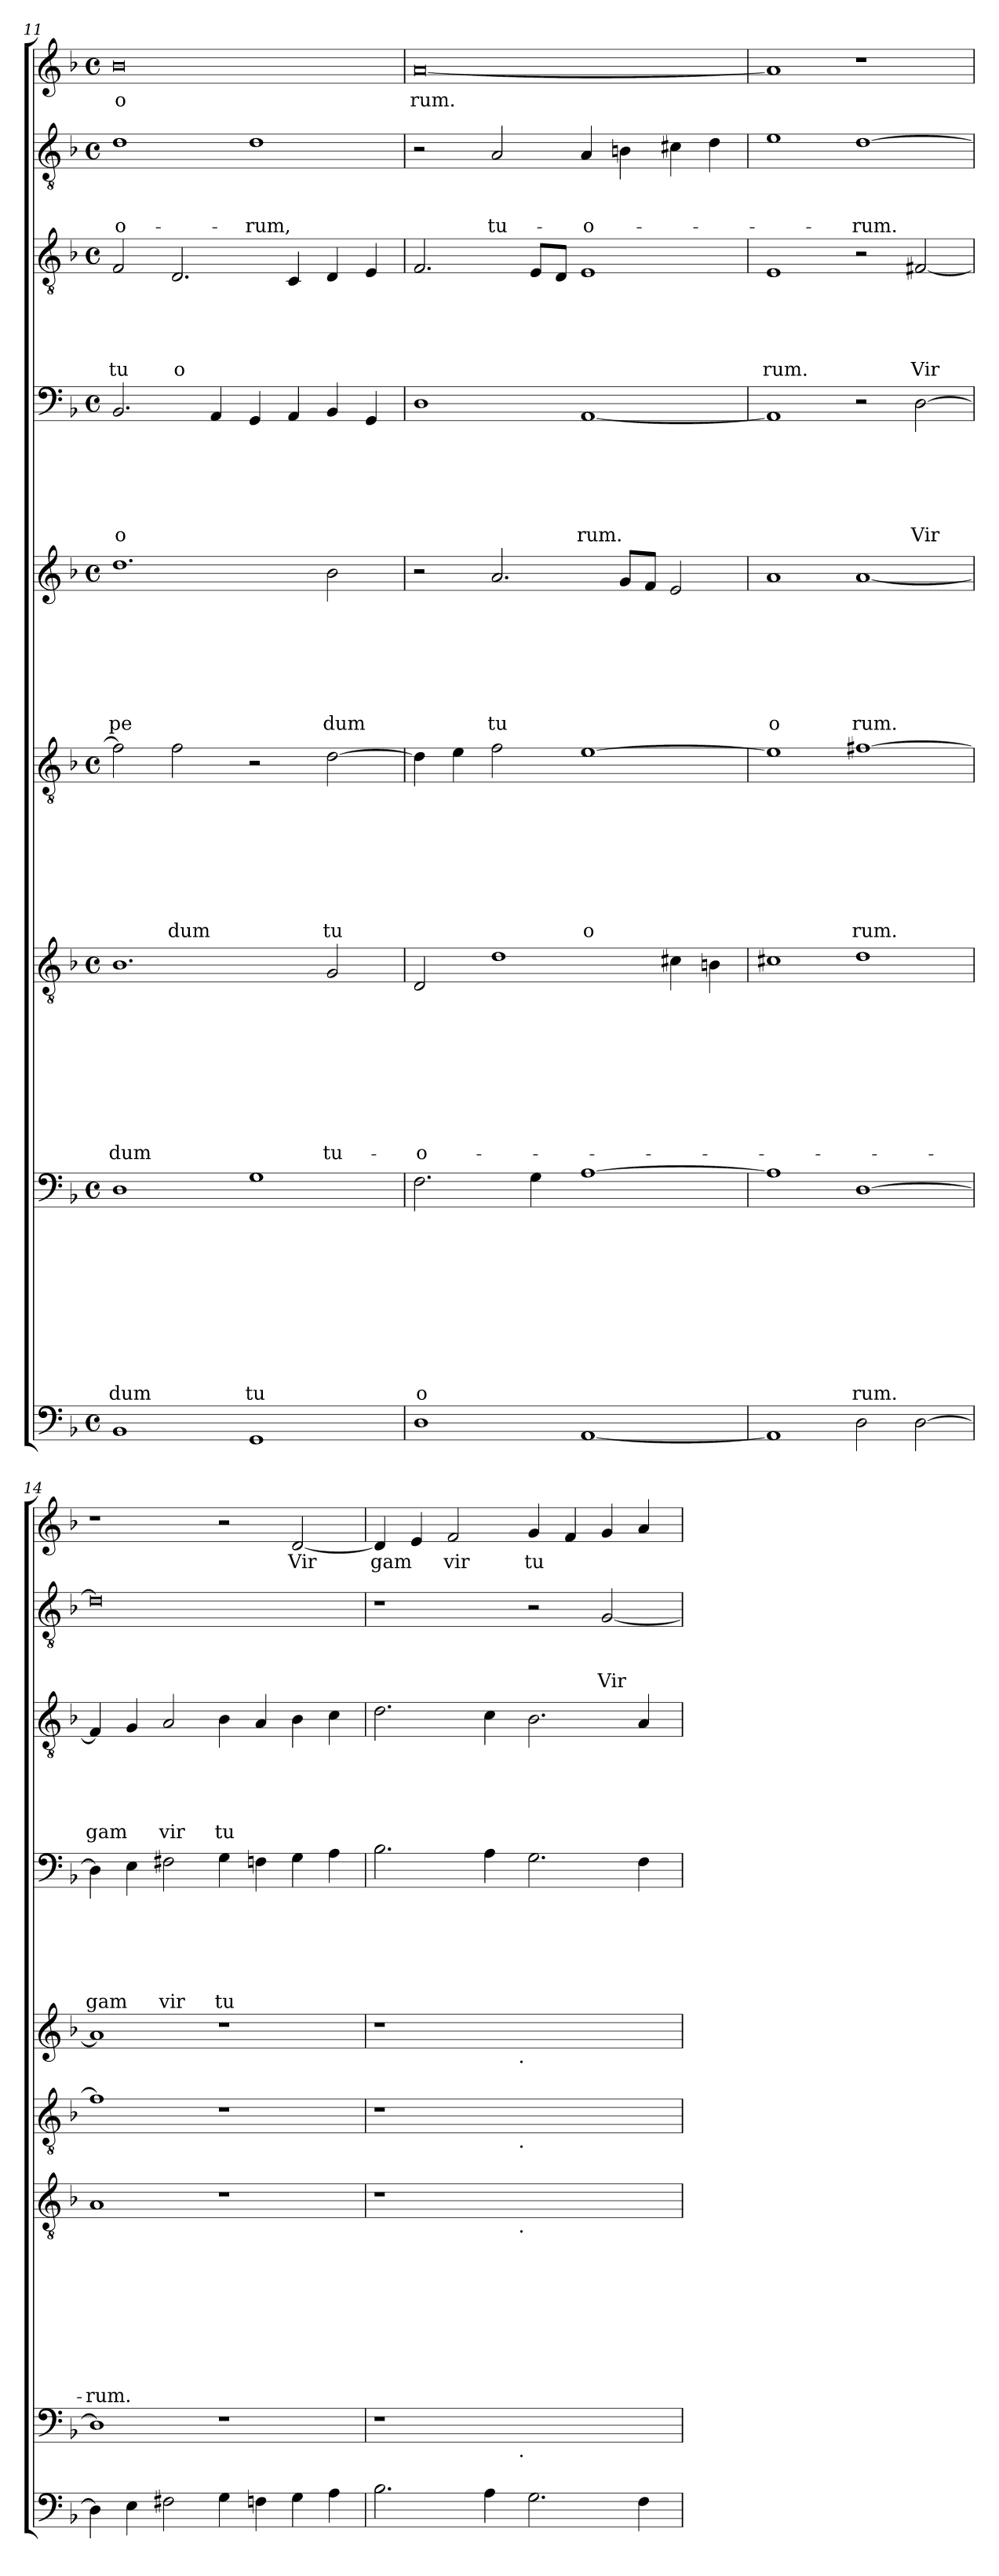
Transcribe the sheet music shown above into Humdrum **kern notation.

**kern	**kern	**text	**text	**text	**text	**text	**text	**text	**text	**text	**text	**kern	**text	**text	**text	**text	**text	**text	**text	**text	**text	**kern	**text	**text	**text	**text	**text	**text	**text	**text	**kern	**text	**text	**text	**text	**text	**text	**text	**kern	**text	**text	**text	**text	**text	**text	**kern	**text	**text	**text	**text	**text	**kern	**text	**text	**text	**kern	**text
*part9	*part8	*part8	*part8	*part8	*part8	*part8	*part8	*part8	*part8	*part8	*part8	*part7	*part7	*part7	*part7	*part7	*part7	*part7	*part7	*part7	*part7	*part6	*part6	*part6	*part6	*part6	*part6	*part6	*part6	*part6	*part5	*part5	*part5	*part5	*part5	*part5	*part5	*part5	*part4	*part4	*part4	*part4	*part4	*part4	*part4	*part3	*part3	*part3	*part3	*part3	*part3	*part2	*part2	*part2	*part2	*part1	*part1
*staff9	*staff8	*staff8	*staff8	*staff8	*staff8	*staff8	*staff8	*staff8	*staff8	*staff8	*staff8	*staff7	*staff7	*staff7	*staff7	*staff7	*staff7	*staff7	*staff7	*staff7	*staff7	*staff6	*staff6	*staff6	*staff6	*staff6	*staff6	*staff6	*staff6	*staff6	*staff5	*staff5	*staff5	*staff5	*staff5	*staff5	*staff5	*staff5	*staff4	*staff4	*staff4	*staff4	*staff4	*staff4	*staff4	*staff3	*staff3	*staff3	*staff3	*staff3	*staff3	*staff2	*staff2	*staff2	*staff2	*staff1	*staff1
!!LO:PB:g=z
*clefF4	*clefF4	*	*	*	*	*	*	*	*	*	*	*clefGv2	*	*	*	*	*	*	*	*	*	*clefGv2	*	*	*	*	*	*	*	*	*clefG2	*	*	*	*	*	*	*	*clefF4	*	*	*	*	*	*	*clefGv2	*	*	*	*	*	*clefGv2	*	*	*	*clefG2	*
*	*ITrd-3c-5	*	*	*	*	*	*	*	*	*	*	*ITrd-3c-5	*	*	*	*	*	*	*	*	*	*ITrd-3c-5	*	*	*	*	*	*	*	*	*ITrd-3c-5	*	*	*	*	*	*	*	*ITrd-3c-5	*	*	*	*	*	*	*ITrd-3c-5	*	*	*	*	*	*ITrd-3c-5	*	*	*	*ITrd-3c-5	*
*k[b-]	*k[b-e-]	*	*	*	*	*	*	*	*	*	*	*k[b-e-]	*	*	*	*	*	*	*	*	*	*k[b-e-]	*	*	*	*	*	*	*	*	*k[b-e-]	*	*	*	*	*	*	*	*k[b-e-]	*	*	*	*	*	*	*k[b-e-]	*	*	*	*	*	*k[b-e-]	*	*	*	*k[b-e-]	*
*F:	*B-:	*	*	*	*	*	*	*	*	*	*	*B-:	*	*	*	*	*	*	*	*	*	*B-:	*	*	*	*	*	*	*	*	*B-:	*	*	*	*	*	*	*	*B-:	*	*	*	*	*	*	*B-:	*	*	*	*	*	*B-:	*	*	*	*B-:	*
*M4/4	*M4/4	*	*	*	*	*	*	*	*	*	*	*M4/4	*	*	*	*	*	*	*	*	*	*M4/4	*	*	*	*	*	*	*	*	*M4/4	*	*	*	*	*	*	*	*M4/4	*	*	*	*	*	*	*M4/4	*	*	*	*	*	*M4/4	*	*	*	*M4/4	*
*met(c)	*met(c)	*	*	*	*	*	*	*	*	*	*	*met(c)	*	*	*	*	*	*	*	*	*	*met(c)	*	*	*	*	*	*	*	*	*met(c)	*	*	*	*	*	*	*	*met(c)	*	*	*	*	*	*	*met(c)	*	*	*	*	*	*met(c)	*	*	*	*met(c)	*
=11	=11	=11	=11	=11	=11	=11	=11	=11	=11	=11	=11	=11	=11	=11	=11	=11	=11	=11	=11	=11	=11	=11	=11	=11	=11	=11	=11	=11	=11	=11	=11	=11	=11	=11	=11	=11	=11	=11	=11	=11	=11	=11	=11	=11	=11	=11	=11	=11	=11	=11	=11	=11	=11	=11	=11	=11	=11
!	!	!	!	!	!	!	!	!	!	!	!LO:LY:b	!	!	!	!	!	!	!	!	!	!LO:LY:b	!	!	!	!	!	!	!	!	!	!	!	!	!	!	!	!	!LO:LY:b	!	!	!	!	!	!	!LO:LY:b	!	!	!	!	!	!LO:LY:b	!	!	!	!LO:LY:b	!	!LO:LY:b
1BB-	1G	.	.	.	.	.	.	.	.	.	dum	1.e-	.	.	.	.	.	.	.	.	-dum	2b-\]	.	.	.	.	.	.	.	.	1.gg	.	.	.	.	.	.	pe	2.E-/	.	.	.	.	.	o	2B-/	.	.	.	.	tu	1g	.	.	-o-	0ee-	o
!	!	!	!	!	!	!	!	!	!	!	!	!	!	!	!	!	!	!	!	!	!	!	!	!	!	!	!	!	!	!LO:LY:b	!	!	!	!	!	!	!	!	!	!	!	!	!	!	!	!	!	!	!	!	!LO:LY:b	!	!	!	!	!	!
.	.	.	.	.	.	.	.	.	.	.	.	.	.	.	.	.	.	.	.	.	.	2b-\	.	.	.	.	.	.	.	dum	.	.	.	.	.	.	.	.	.	.	.	.	.	.	.	2.G/	.	.	.	.	o	.	.	.	.	.	.
.	.	.	.	.	.	.	.	.	.	.	.	.	.	.	.	.	.	.	.	.	.	.	.	.	.	.	.	.	.	.	.	.	.	.	.	.	.	.	4D/	.	.	.	.	.	.	.	.	.	.	.	.	.	.	.	.	.	.
!	!	!	!	!	!	!	!	!	!	!	!LO:LY:b	!	!	!	!	!	!	!	!	!	!	!	!	!	!	!	!	!	!	!	!	!	!	!	!	!	!	!	!	!	!	!	!	!	!	!	!	!	!	!	!	!	!	!	!LO:LY:b	!	!
1GG	1c	.	.	.	.	.	.	.	.	.	tu	.	.	.	.	.	.	.	.	.	.	2r	.	.	.	.	.	.	.	.	.	.	.	.	.	.	.	.	4C/	.	.	.	.	.	.	.	.	.	.	.	.	1g	.	.	-rum,	.	.
.	.	.	.	.	.	.	.	.	.	.	.	.	.	.	.	.	.	.	.	.	.	.	.	.	.	.	.	.	.	.	.	.	.	.	.	.	.	.	4D/	.	.	.	.	.	.	4F/	.	.	.	.	.	.	.	.	.	.	.
!	!	!	!	!	!	!	!	!	!	!	!	!	!	!	!	!	!	!	!	!	!LO:LY:b	!	!	!	!	!	!	!	!	!LO:LY:b	!	!	!	!	!	!	!	!LO:LY:b	!	!	!	!	!	!	!	!	!	!	!	!	!	!	!	!	!	!	!
.	.	.	.	.	.	.	.	.	.	.	.	2c/	.	.	.	.	.	.	.	.	tu-	[>2g\	.	.	.	.	.	.	.	tu	2ee-\	.	.	.	.	.	.	dum	4E-/	.	.	.	.	.	.	4G/	.	.	.	.	.	.	.	.	.	.	.
.	.	.	.	.	.	.	.	.	.	.	.	.	.	.	.	.	.	.	.	.	.	.	.	.	.	.	.	.	.	.	.	.	.	.	.	.	.	.	4C/	.	.	.	.	.	.	4A/	.	.	.	.	.	.	.	.	.	.	.
=12	=12	=12	=12	=12	=12	=12	=12	=12	=12	=12	=12	=12	=12	=12	=12	=12	=12	=12	=12	=12	=12	=12	=12	=12	=12	=12	=12	=12	=12	=12	=12	=12	=12	=12	=12	=12	=12	=12	=12	=12	=12	=12	=12	=12	=12	=12	=12	=12	=12	=12	=12	=12	=12	=12	=12	=12	=12
!	!	!	!	!	!	!	!	!	!	!	!LO:LY:b	!	!	!	!	!	!	!	!	!	!LO:LY:b	!	!	!	!	!	!	!	!	!	!	!	!	!	!	!	!	!	!	!	!	!	!	!	!	!	!	!	!	!	!	!	!	!	!	!	!LO:LY:b
1D	2.B-\	.	.	.	.	.	.	.	.	.	o	2G/	.	.	.	.	.	.	.	.	-o-	4g\]	.	.	.	.	.	.	.	.	2r	.	.	.	.	.	.	.	1G	.	.	.	.	.	.	2.B-/	.	.	.	.	.	2r	.	.	.	[<0dd	rum.
.	.	.	.	.	.	.	.	.	.	.	.	.	.	.	.	.	.	.	.	.	.	4a\	.	.	.	.	.	.	.	.	.	.	.	.	.	.	.	.	.	.	.	.	.	.	.	.	.	.	.	.	.	.	.	.	.	.	.
!	!	!	!	!	!	!	!	!	!	!	!	!	!	!	!	!	!	!	!	!	!	!	!	!	!	!	!	!	!	!	!	!	!	!	!	!	!	!LO:LY:b	!	!	!	!	!	!	!	!	!	!	!	!	!	!	!	!	!LO:LY:b	!	!
.	.	.	.	.	.	.	.	.	.	.	.	1g	.	.	.	.	.	.	.	.	.	2b-\	.	.	.	.	.	.	.	.	2.dd/	.	.	.	.	.	.	tu	.	.	.	.	.	.	.	.	.	.	.	.	.	2d/	.	.	tu-	.	.
.	4c\	.	.	.	.	.	.	.	.	.	.	.	.	.	.	.	.	.	.	.	.	.	.	.	.	.	.	.	.	.	.	.	.	.	.	.	.	.	.	.	.	.	.	.	.	8A/L	.	.	.	.	.	.	.	.	.	.	.
.	.	.	.	.	.	.	.	.	.	.	.	.	.	.	.	.	.	.	.	.	.	.	.	.	.	.	.	.	.	.	.	.	.	.	.	.	.	.	.	.	.	.	.	.	.	8G/J	.	.	.	.	.	.	.	.	.	.	.
!	!	!	!	!	!	!	!	!	!	!	!	!	!	!	!	!	!	!	!	!	!	!	!	!	!	!	!	!	!	!LO:LY:b	!	!	!	!	!	!	!	!	!	!	!	!	!	!	!LO:LY:b	!	!	!	!	!	!	!	!	!	!LO:LY:b	!	!
[<1AA<	[>1d	.	.	.	.	.	.	.	.	.	.	.	.	.	.	.	.	.	.	.	.	[>1a	.	.	.	.	.	.	.	o	.	.	.	.	.	.	.	.	[<1D	.	.	.	.	.	rum.	1A	.	.	.	.	.	4d/	.	.	-o-	.	.
.	.	.	.	.	.	.	.	.	.	.	.	.	.	.	.	.	.	.	.	.	.	.	.	.	.	.	.	.	.	.	8cc/L	.	.	.	.	.	.	.	.	.	.	.	.	.	.	.	.	.	.	.	.	4en\	.	.	.	.	.
.	.	.	.	.	.	.	.	.	.	.	.	.	.	.	.	.	.	.	.	.	.	.	.	.	.	.	.	.	.	.	8b-/J	.	.	.	.	.	.	.	.	.	.	.	.	.	.	.	.	.	.	.	.	.	.	.	.	.	.
.	.	.	.	.	.	.	.	.	.	.	.	4f#X\	.	.	.	.	.	.	.	.	.	.	.	.	.	.	.	.	.	.	2a/	.	.	.	.	.	.	.	.	.	.	.	.	.	.	.	.	.	.	.	.	4f#X\	.	.	.	.	.
.	.	.	.	.	.	.	.	.	.	.	.	4en\	.	.	.	.	.	.	.	.	.	.	.	.	.	.	.	.	.	.	.	.	.	.	.	.	.	.	.	.	.	.	.	.	.	.	.	.	.	.	.	4g\	.	.	.	.	.
=13	=13	=13	=13	=13	=13	=13	=13	=13	=13	=13	=13	=13	=13	=13	=13	=13	=13	=13	=13	=13	=13	=13	=13	=13	=13	=13	=13	=13	=13	=13	=13	=13	=13	=13	=13	=13	=13	=13	=13	=13	=13	=13	=13	=13	=13	=13	=13	=13	=13	=13	=13	=13	=13	=13	=13	=13	=13
!	!	!	!	!	!	!	!	!	!	!	!	!	!	!	!	!	!	!	!	!	!	!	!	!	!	!	!	!	!	!	!	!	!	!	!	!	!	!LO:LY:b	!	!	!	!	!	!	!	!	!	!	!	!	!LO:LY:b	!	!	!	!	!	!
1AA]	1d]	.	.	.	.	.	.	.	.	.	.	1f#X	.	.	.	.	.	.	.	.	.	1a]	.	.	.	.	.	.	.	.	1dd	.	.	.	.	.	.	o	1D]	.	.	.	.	.	.	1A	.	.	.	.	rum.	1a	.	.	.	1dd]	.
!	!	!	!	!	!	!	!	!	!	!	!LO:LY:b	!	!	!	!	!	!	!	!	!	!	!	!	!	!	!	!	!	!	!LO:LY:b	!	!	!	!	!	!	!	!LO:LY:b	!	!	!	!	!	!	!	!	!	!	!	!	!	!	!	!	!LO:LY:b	!	!
2D\	[>1G	.	.	.	.	.	.	.	.	.	rum.	1g	.	.	.	.	.	.	.	.	.	[>1bn	.	.	.	.	.	.	.	rum.	[<1dd	.	.	.	.	.	.	rum.	2r	.	.	.	.	.	.	2r	.	.	.	.	.	[>1g	.	.	-rum.	1r	.
!	!	!	!	!	!	!	!	!	!	!	!	!	!	!	!	!	!	!	!	!	!	!	!	!	!	!	!	!	!	!	!	!	!	!	!	!	!	!	!	!	!	!	!	!	!LO:LY:b	!	!	!	!	!	!LO:LY:b	!	!	!	!	!	!
[>2D\	.	.	.	.	.	.	.	.	.	.	.	.	.	.	.	.	.	.	.	.	.	.	.	.	.	.	.	.	.	.	.	.	.	.	.	.	.	.	[>2G\	.	.	.	.	.	Vir	[<2Bn/	.	.	.	.	Vir	.	.	.	.	.	.
=14	=14	=14	=14	=14	=14	=14	=14	=14	=14	=14	=14	=14	=14	=14	=14	=14	=14	=14	=14	=14	=14	=14	=14	=14	=14	=14	=14	=14	=14	=14	=14	=14	=14	=14	=14	=14	=14	=14	=14	=14	=14	=14	=14	=14	=14	=14	=14	=14	=14	=14	=14	=14	=14	=14	=14	=14	=14
!	!	!	!	!	!	!	!	!	!	!	!	!	!	!	!	!	!	!	!	!	!LO:LY:b	!	!	!	!	!	!	!	!	!	!	!	!	!	!	!	!	!	!	!	!	!	!	!	!LO:LY:b	!	!	!	!	!	!LO:LY:b	!	!	!	!	!	!
4D\]	1G]	.	.	.	.	.	.	.	.	.	.	1d	.	.	.	.	.	.	.	.	-rum.	1b]	.	.	.	.	.	.	.	.	1dd]	.	.	.	.	.	.	.	4G\]	.	.	.	.	.	gam	4B/]	.	.	.	.	gam	0g]	.	.	.	1r	.
4E\	.	.	.	.	.	.	.	.	.	.	.	.	.	.	.	.	.	.	.	.	.	.	.	.	.	.	.	.	.	.	.	.	.	.	.	.	.	.	4A\	.	.	.	.	.	.	4c/	.	.	.	.	.	.	.	.	.	.	.
!	!	!	!	!	!	!	!	!	!	!	!	!	!	!	!	!	!	!	!	!	!	!	!	!	!	!	!	!	!	!	!	!	!	!	!	!	!	!	!	!	!	!	!	!	!LO:LY:b	!	!	!	!	!	!LO:LY:b	!	!	!	!	!	!
2F#X>\	.	.	.	.	.	.	.	.	.	.	.	.	.	.	.	.	.	.	.	.	.	.	.	.	.	.	.	.	.	.	.	.	.	.	.	.	.	.	2Bn\	.	.	.	.	.	vir	2d/	.	.	.	.	vir	.	.	.	.	.	.
!	!	!	!	!	!	!	!	!	!	!	!	!	!	!	!	!	!	!	!	!	!	!	!	!	!	!	!	!	!	!	!	!	!	!	!	!	!	!	!	!	!	!	!	!	!LO:LY:b	!	!	!	!	!	!LO:LY:b	!	!	!	!	!	!
4G\	1r	.	.	.	.	.	.	.	.	.	.	1r	.	.	.	.	.	.	.	.	.	1r	.	.	.	.	.	.	.	.	1r	.	.	.	.	.	.	.	4c\	.	.	.	.	.	tu	4e-\	.	.	.	.	tu	.	.	.	.	2r	.
4Fn\	.	.	.	.	.	.	.	.	.	.	.	.	.	.	.	.	.	.	.	.	.	.	.	.	.	.	.	.	.	.	.	.	.	.	.	.	.	.	4B-X\	.	.	.	.	.	.	4d/	.	.	.	.	.	.	.	.	.	.	.
!	!	!	!	!	!	!	!	!	!	!	!	!	!	!	!	!	!	!	!	!	!	!	!	!	!	!	!	!	!	!	!	!	!	!	!	!	!	!	!	!	!	!	!	!	!	!	!	!	!	!	!	!	!	!	!	!	!LO:LY:b
4G\	.	.	.	.	.	.	.	.	.	.	.	.	.	.	.	.	.	.	.	.	.	.	.	.	.	.	.	.	.	.	.	.	.	.	.	.	.	.	4c\	.	.	.	.	.	.	4e-\	.	.	.	.	.	.	.	.	.	[<2g/	Vir
4A\	.	.	.	.	.	.	.	.	.	.	.	.	.	.	.	.	.	.	.	.	.	.	.	.	.	.	.	.	.	.	.	.	.	.	.	.	.	.	4d\	.	.	.	.	.	.	4f\	.	.	.	.	.	.	.	.	.	.	.
=15	=15	=15	=15	=15	=15	=15	=15	=15	=15	=15	=15	=15	=15	=15	=15	=15	=15	=15	=15	=15	=15	=15	=15	=15	=15	=15	=15	=15	=15	=15	=15	=15	=15	=15	=15	=15	=15	=15	=15	=15	=15	=15	=15	=15	=15	=15	=15	=15	=15	=15	=15	=15	=15	=15	=15	=15	=15
!	!	!	!	!	!	!	!	!	!	!	!	!	!	!	!	!	!	!	!	!	!	!	!	!	!	!	!	!	!	!	!	!	!	!	!	!	!	!	!	!	!	!	!	!	!	!	!	!	!	!	!	!	!	!	!	!	!LO:LY:b
*	*^	*	*	*	*	*	*	*	*	*	*	*^	*	*	*	*	*	*	*	*	*	*^	*	*	*	*	*	*	*	*	*^	*	*	*	*	*	*	*	*	*	*	*	*	*	*	*	*	*	*	*	*	*	*	*	*	*	*
2.B-\	1r	2ryy	.	.	.	.	.	.	.	.	.	.	1r	2ryy	.	.	.	.	.	.	.	.	.	1r	2ryy	.	.	.	.	.	.	.	.	1r	2ryy	.	.	.	.	.	.	.	2.e-\	.	.	.	.	.	.	2.g\	.	.	.	.	.	1r	.	.	.	4g/]	gam
.	.	.	.	.	.	.	.	.	.	.	.	.	.	.	.	.	.	.	.	.	.	.	.	.	.	.	.	.	.	.	.	.	.	.	.	.	.	.	.	.	.	.	.	.	.	.	.	.	.	.	.	.	.	.	.	.	.	.	.	4a/	.
!	!	!	!	!	!	!	!	!	!	!	!	!	!	!	!	!	!	!	!	!	!	!	!	!	!	!	!	!	!	!	!	!	!	!	!	!	!	!	!	!	!	!	!	!	!	!	!	!	!	!	!	!	!	!	!	!	!	!	!	!	!LO:LY:b
.	.	4...ryy	.	.	.	.	.	.	.	.	.	.	.	4...ryy	.	.	.	.	.	.	.	.	.	.	4...ryy	.	.	.	.	.	.	.	.	.	4...ryy	.	.	.	.	.	.	.	.	.	.	.	.	.	.	.	.	.	.	.	.	.	.	.	.	2b-/	vir
4A\	.	.	.	.	.	.	.	.	.	.	.	.	.	.	.	.	.	.	.	.	.	.	.	.	.	.	.	.	.	.	.	.	.	.	.	.	.	.	.	.	.	.	4d\	.	.	.	.	.	.	4f\	.	.	.	.	.	.	.	.	.	.	.
!	!	!	!	!	!	!	!	!	!	!	!	!	!	!	!	!	!	!	!	!	!	!	!	!	!	!	!	!	!	!	!	!	!	!	!LO:TX:b:t=.	!	!	!	!	!	!	!	!	!	!	!	!	!	!	!	!	!	!	!	!	!	!	!	!	!	!
!	!	!	!	!	!	!	!	!	!	!	!	!	!	!	!	!	!	!	!	!	!	!	!	!	!LO:TX:b:t=.	!	!	!	!	!	!	!	!	!	!	!	!	!	!	!	!	!	!	!	!	!	!	!	!	!	!	!	!	!	!	!	!	!	!	!	!
!	!	!	!	!	!	!	!	!	!	!	!	!	!	!LO:TX:b:t=.	!	!	!	!	!	!	!	!	!	!	!	!	!	!	!	!	!	!	!	!	!	!	!	!	!	!	!	!	!	!	!	!	!	!	!	!	!	!	!	!	!	!	!	!	!	!	!
!	!	!LO:TX:b:t=.	!	!	!	!	!	!	!	!	!	!	!	!	!	!	!	!	!	!	!	!	!	!	!	!	!	!	!	!	!	!	!	!	!	!	!	!	!	!	!	!	!	!	!	!	!	!	!	!	!	!	!	!	!	!	!	!	!	!	!
.	.	1ryy	.	.	.	.	.	.	.	.	.	.	.	1ryy	.	.	.	.	.	.	.	.	.	.	1ryy	.	.	.	.	.	.	.	.	.	1ryy	.	.	.	.	.	.	.	.	.	.	.	.	.	.	.	.	.	.	.	.	.	.	.	.	.	.
!	!	!	!	!	!	!	!	!	!	!	!	!	!	!	!	!	!	!	!	!	!	!	!	!	!	!	!	!	!	!	!	!	!	!	!	!	!	!	!	!	!	!	!	!	!	!	!	!	!	!	!	!	!	!	!	!	!	!	!	!	!LO:LY:b
2.G\	1ryy	.	.	.	.	.	.	.	.	.	.	.	1ryy	.	.	.	.	.	.	.	.	.	.	1ryy	.	.	.	.	.	.	.	.	.	1ryy	.	.	.	.	.	.	.	.	2.c\	.	.	.	.	.	.	2.e-\	.	.	.	.	.	2r	.	.	.	4cc/	tu
.	.	.	.	.	.	.	.	.	.	.	.	.	.	.	.	.	.	.	.	.	.	.	.	.	.	.	.	.	.	.	.	.	.	.	.	.	.	.	.	.	.	.	.	.	.	.	.	.	.	.	.	.	.	.	.	.	.	.	.	4b-/	.
!	!	!	!	!	!	!	!	!	!	!	!	!	!	!	!	!	!	!	!	!	!	!	!	!	!	!	!	!	!	!	!	!	!	!	!	!	!	!	!	!	!	!	!	!	!	!	!	!	!	!	!	!	!	!	!	!	!	!	!LO:LY:b	!	!
.	.	.	.	.	.	.	.	.	.	.	.	.	.	.	.	.	.	.	.	.	.	.	.	.	.	.	.	.	.	.	.	.	.	.	.	.	.	.	.	.	.	.	.	.	.	.	.	.	.	.	.	.	.	.	.	[<2c/	.	.	Vir-	4cc/	.
4F\	.	.	.	.	.	.	.	.	.	.	.	.	.	.	.	.	.	.	.	.	.	.	.	.	.	.	.	.	.	.	.	.	.	.	.	.	.	.	.	.	.	.	4B-\	.	.	.	.	.	.	4d/	.	.	.	.	.	.	.	.	.	4dd/	.
.	.	32ryy	.	.	.	.	.	.	.	.	.	.	.	32ryy	.	.	.	.	.	.	.	.	.	.	32ryy	.	.	.	.	.	.	.	.	.	32ryy	.	.	.	.	.	.	.	.	.	.	.	.	.	.	.	.	.	.	.	.	.	.	.	.	.	.
*	*v	*v	*	*	*	*	*	*	*	*	*	*	*	*	*	*	*	*	*	*	*	*	*	*v	*v	*	*	*	*	*	*	*	*	*v	*v	*	*	*	*	*	*	*	*	*	*	*	*	*	*	*	*	*	*	*	*	*	*	*	*	*	*
*	*	*	*	*	*	*	*	*	*	*	*	*v	*v	*	*	*	*	*	*	*	*	*	*	*	*	*	*	*	*	*	*	*	*	*	*	*	*	*	*	*	*	*	*	*	*	*	*	*	*	*	*	*	*	*	*	*	*	*
=	=	=	=	=	=	=	=	=	=	=	=	=	=	=	=	=	=	=	=	=	=	=	=	=	=	=	=	=	=	=	=	=	=	=	=	=	=	=	=	=	=	=	=	=	=	=	=	=	=	=	=	=	=	=	=	=	=
*-	*-	*-	*-	*-	*-	*-	*-	*-	*-	*-	*-	*-	*-	*-	*-	*-	*-	*-	*-	*-	*-	*-	*-	*-	*-	*-	*-	*-	*-	*-	*-	*-	*-	*-	*-	*-	*-	*-	*-	*-	*-	*-	*-	*-	*-	*-	*-	*-	*-	*-	*-	*-	*-	*-	*-	*-	*-
